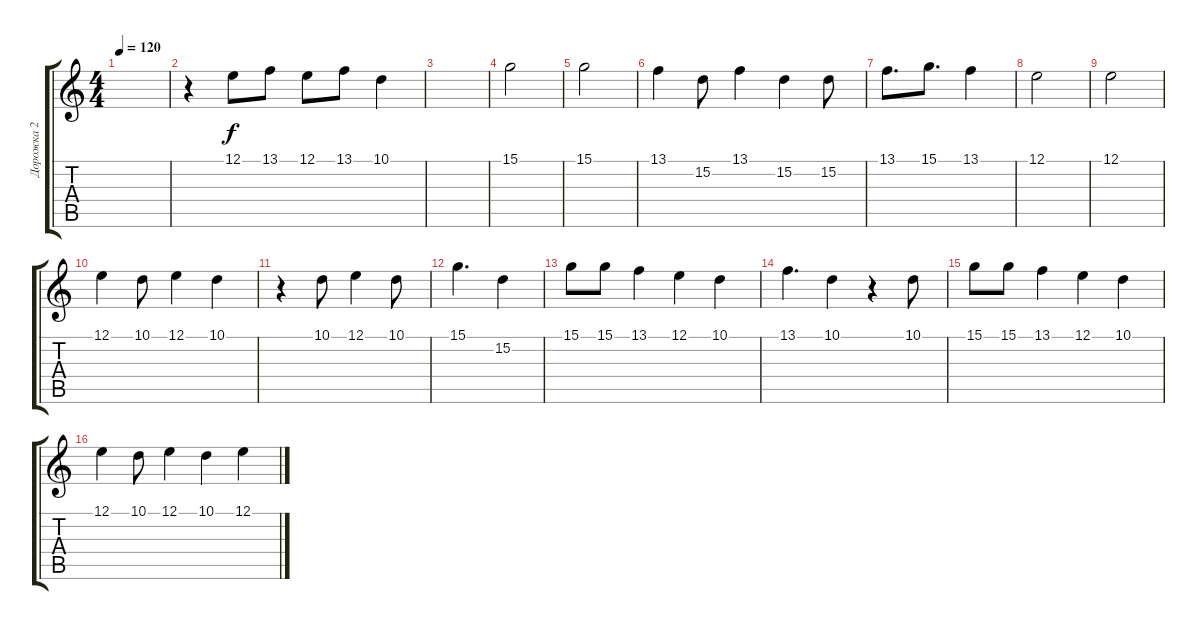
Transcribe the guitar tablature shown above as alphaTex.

\track ("Дорожка 2" "Дорожка 2") {instrument lead3calliope}
\staff {score tabs}
\tuning (E4 B3 G3 D3 A2 E2) {hide}
\ts (4 4)
\tempo 120
\clef g2
\ks c
|
r.4 12.1.8 13.1.8 12.1.8 13.1.8 10.1.4 |
|
15.1.2 |
15.1.2 |
13.1.4 15.2.8 13.1.4 15.2.4 15.2.8 |
13.1.8{d} 15.1.8{d} 13.1.4 |
12.1.2 |
12.1.2 |
12.1.4 10.1.8 12.1.4 10.1.4 |
r.4 10.1.8 12.1.4 10.1.8 |
15.1.4{d} 15.2.4 |
15.1.8 15.1.8 13.1.4 12.1.4 10.1.4 |
13.1.4{d} 10.1.4 r.4 10.1.8 |
15.1.8 15.1.8 13.1.4 12.1.4 10.1.4 |
12.1.4 10.1.8 12.1.4 10.1.4 12.1.4
